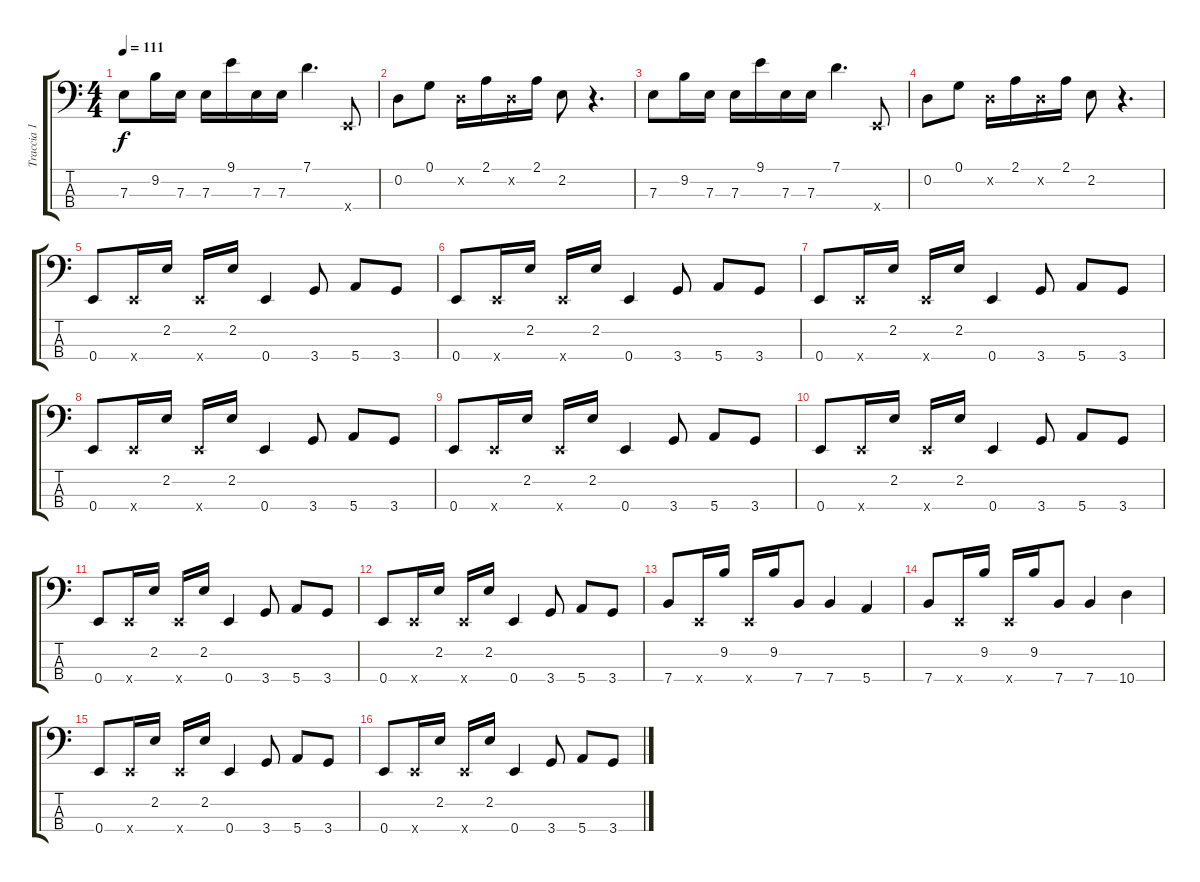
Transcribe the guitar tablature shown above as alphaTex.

\track ("Traccia 1" "Traccia 1") {instrument slapbass1}
\staff {score tabs}
\tuning (G2 D2 A1 E1) {hide}
\ts (4 4)
\tempo 111
\clef f4
\ks c
7.3.8{dy f instrument slapbass1} 9.2.16 7.3.16 7.3.16 9.1.16 7.3.16 7.3.16 7.1.4{d} 0.4{x}.8 |
0.2.8 0.1.8 0.2{x}.16 2.1.16 0.2{x}.16 2.1.16 2.2.8 r.4{d} |
7.3.8 9.2.16 7.3.16 7.3.16 9.1.16 7.3.16 7.3.16 7.1.4{d} 0.4{x}.8 |
0.2.8 0.1.8 0.2{x}.16 2.1.16 0.2{x}.16 2.1.16 2.2.8 r.4{d} |
0.4.8 0.4{x}.16 2.2.16 0.4{x}.16 2.2.16 0.4.4 3.4.8 5.4.8 3.4.8 |
0.4.8 0.4{x}.16 2.2.16 0.4{x}.16 2.2.16 0.4.4 3.4.8 5.4.8 3.4.8 |
0.4.8 0.4{x}.16 2.2.16 0.4{x}.16 2.2.16 0.4.4 3.4.8 5.4.8 3.4.8 |
0.4.8 0.4{x}.16 2.2.16 0.4{x}.16 2.2.16 0.4.4 3.4.8 5.4.8 3.4.8 |
0.4.8 0.4{x}.16 2.2.16 0.4{x}.16 2.2.16 0.4.4 3.4.8 5.4.8 3.4.8 |
0.4.8 0.4{x}.16 2.2.16 0.4{x}.16 2.2.16 0.4.4 3.4.8 5.4.8 3.4.8 |
0.4.8 0.4{x}.16 2.2.16 0.4{x}.16 2.2.16 0.4.4 3.4.8 5.4.8 3.4.8 |
0.4.8 0.4{x}.16 2.2.16 0.4{x}.16 2.2.16 0.4.4 3.4.8 5.4.8 3.4.8 |
7.4.8 0.4{x}.16 9.2.16 0.4{x}.16 9.2.16 7.4.8 7.4.4 5.4.4 |
7.4.8 0.4{x}.16 9.2.16 0.4{x}.16 9.2.16 7.4.8 7.4.4 10.4.4 |
0.4.8 0.4{x}.16 2.2.16 0.4{x}.16 2.2.16 0.4.4 3.4.8 5.4.8 3.4.8 |
0.4.8 0.4{x}.16 2.2.16 0.4{x}.16 2.2.16 0.4.4 3.4.8 5.4.8 3.4.8
